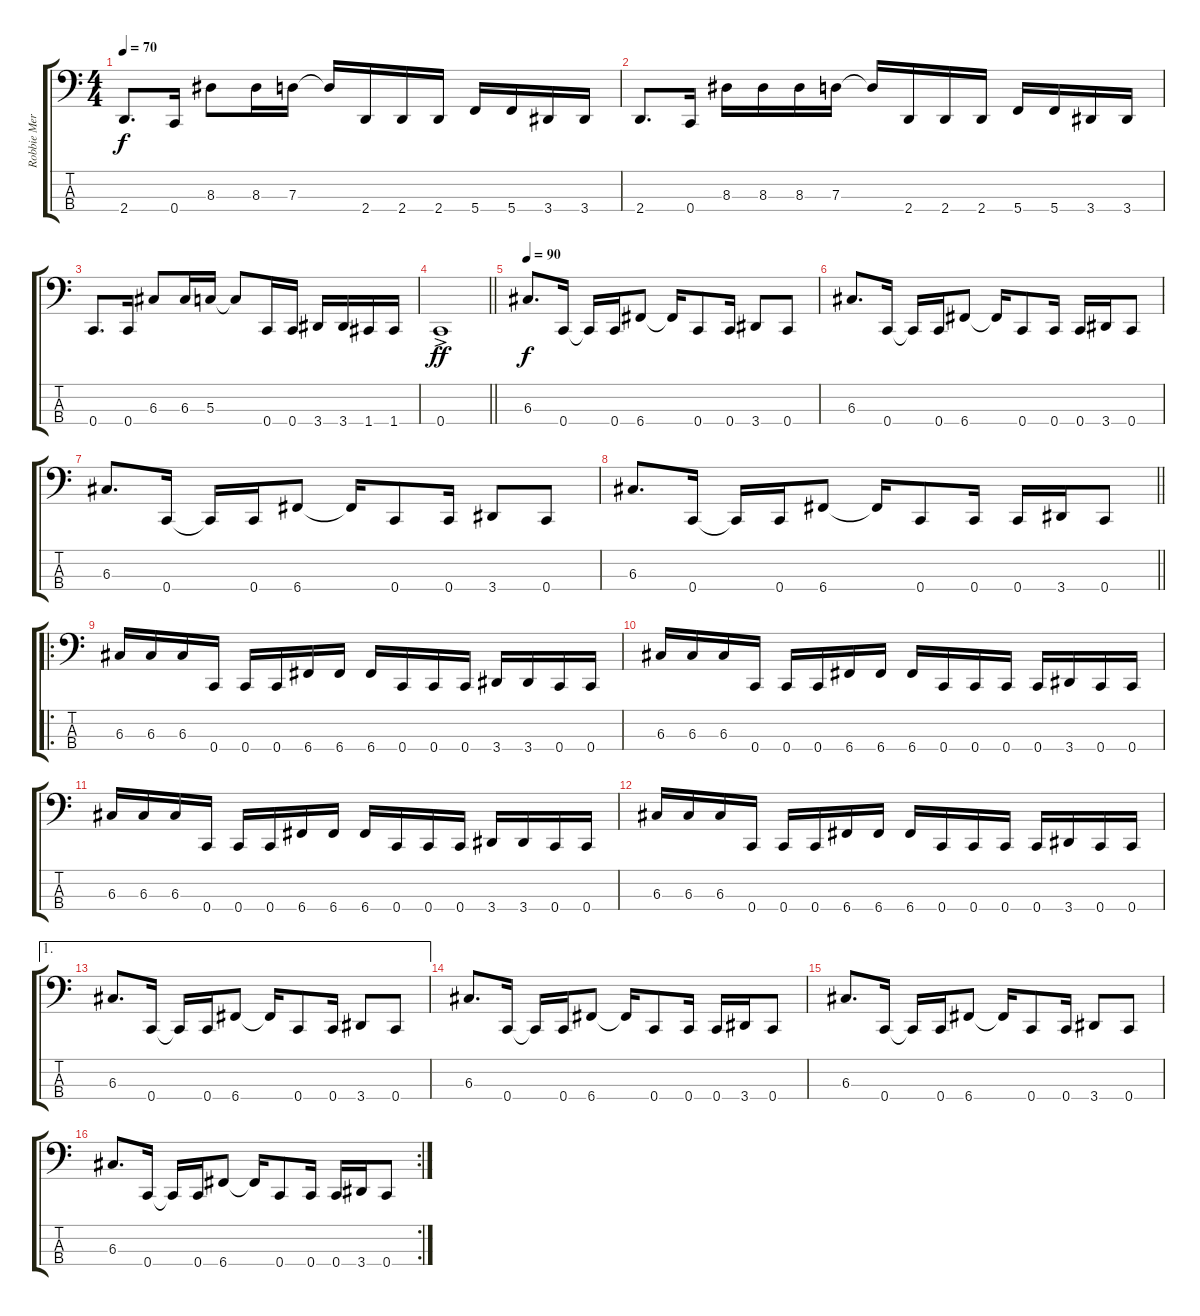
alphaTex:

\track ("Robbie Merrill" "Robbie Mer") {instrument electricbassfinger}
\staff {score tabs}
\tuning (F2 C2 G1 C1) {hide}
\ts (4 4)
\tempo 70
\clef f4
\ks c
2.4.8{d dy f} 0.4.16 8.3.8 8.3.16 7.3.16 7.3{t}.16 2.4.16 2.4.16 2.4.16 5.4.16 5.4.16 3.4.16 3.4.16 |
2.4.8{d} 0.4.16 8.3.16 8.3.16 8.3.16 7.3.16 7.3{t}.16 2.4.16 2.4.16 2.4.16 5.4.16 5.4.16 3.4.16 3.4.16 |
0.4.8{d} 0.4.16 6.3.8 6.3.16 5.3.16 5.3{t}.8 0.4.16 0.4.16 3.4.16 3.4.16 1.4.16 1.4.16 |
\barLineRight lightlight
0.4{ac}.1{dy ff} |
\tempo 90
6.3.8{d dy f} 0.4.16 0.4{t}.16 0.4.16 6.4.8 6.4{t}.16 0.4.8 0.4.16 3.4.8 0.4.8 |
6.3.8{d} 0.4.16 0.4{t}.16 0.4.16 6.4.8 6.4{t}.16 0.4.8 0.4.16 0.4.16 3.4.16 0.4.8 |
6.3.8{d} 0.4.16 0.4{t}.16 0.4.16 6.4.8 6.4{t}.16 0.4.8 0.4.16 3.4.8 0.4.8 |
\barLineRight lightlight
6.3.8{d} 0.4.16 0.4{t}.16 0.4.16 6.4.8 6.4{t}.16 0.4.8 0.4.16 0.4.16 3.4.16 0.4.8 |
\ro
6.3.16 6.3.16 6.3.16 0.4.16 0.4.16 0.4.16 6.4.16 6.4.16 6.4.16 0.4.16 0.4.16 0.4.16 3.4.16 3.4.16 0.4.16 0.4.16 |
6.3.16 6.3.16 6.3.16 0.4.16 0.4.16 0.4.16 6.4.16 6.4.16 6.4.16 0.4.16 0.4.16 0.4.16 0.4.16 3.4.16 0.4.16 0.4.16 |
6.3.16 6.3.16 6.3.16 0.4.16 0.4.16 0.4.16 6.4.16 6.4.16 6.4.16 0.4.16 0.4.16 0.4.16 3.4.16 3.4.16 0.4.16 0.4.16 |
6.3.16 6.3.16 6.3.16 0.4.16 0.4.16 0.4.16 6.4.16 6.4.16 6.4.16 0.4.16 0.4.16 0.4.16 0.4.16 3.4.16 0.4.16 0.4.16 |
\ae 1
6.3.8{d} 0.4.16 0.4{t}.16 0.4.16 6.4.8 6.4{t}.16 0.4.8 0.4.16 3.4.8 0.4.8 |
6.3.8{d} 0.4.16 0.4{t}.16 0.4.16 6.4.8 6.4{t}.16 0.4.8 0.4.16 0.4.16 3.4.16 0.4.8 |
6.3.8{d} 0.4.16 0.4{t}.16 0.4.16 6.4.8 6.4{t}.16 0.4.8 0.4.16 3.4.8 0.4.8 |
\rc 2
6.3.8{d} 0.4.16 0.4{t}.16 0.4.16 6.4.8 6.4{t}.16 0.4.8 0.4.16 0.4.16 3.4.16 0.4.8
